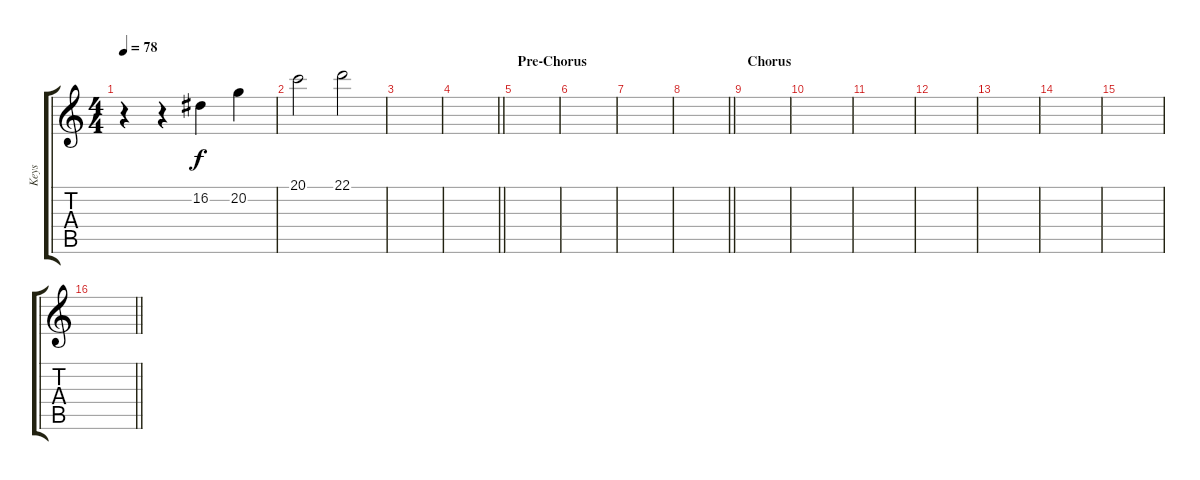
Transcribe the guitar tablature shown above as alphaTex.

\track ("Keys" "Keys") {instrument electricpiano1}
\staff {score tabs}
\tuning (E4 B3 G3 D3 A2 E2) {hide}
\ts (4 4)
\tempo 78
\clef g2
\ks c
r.4{dy f} r.4 16.2.4 20.2.4 |
20.1.2 22.1.2 |
|
\barLineRight lightlight
|
\section ("" "Pre-Chorus")
|
|
|
\barLineRight lightlight
|
\section ("" "Chorus")
|
|
|
|
|
|
|
\barLineRight lightlight
